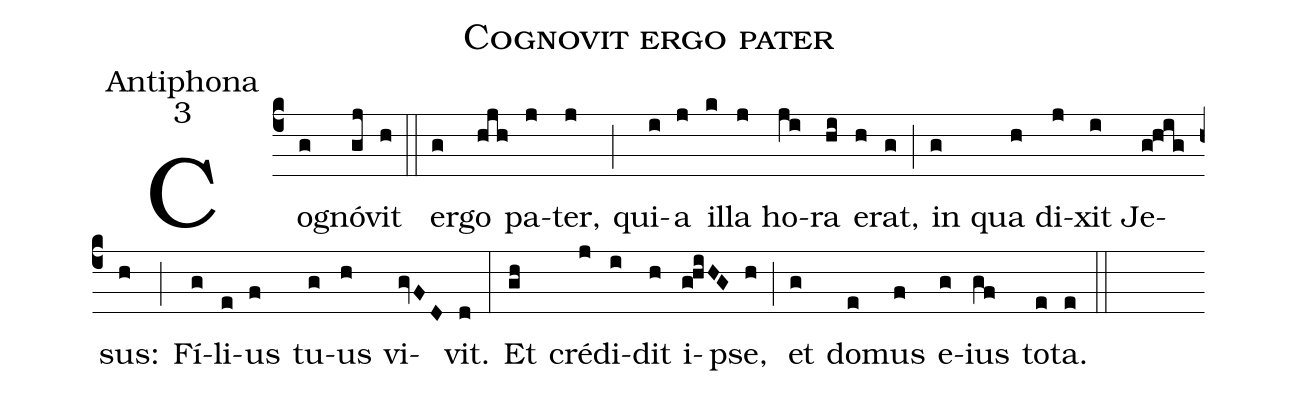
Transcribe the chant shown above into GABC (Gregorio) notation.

name:Cognovit ergo pater;
office-part:Antiphona;
mode:3;
%%
(c4) Co(g)gnó(gj)vit(h) (::)
er(g)go(hjh) pa(j)ter,(j) (;) qui(i)a(j) il(k)la(j) ho(ji)ra(hi) e(h)rat,(g) (;) in(g) qua(h) di(j)xit(i) Je(g!hig)sus:(h) (;) Fí(g)li(e)us(f) tu(g)us(h) vi(gvFD)vit.(d) (:)
Et(gh) cré(j)di(i)dit(h) i(g!hiHG)pse,(h) (;) et(g) do(e)mus(f) e(g)ius(gf) to(e)ta.(e) (::)
